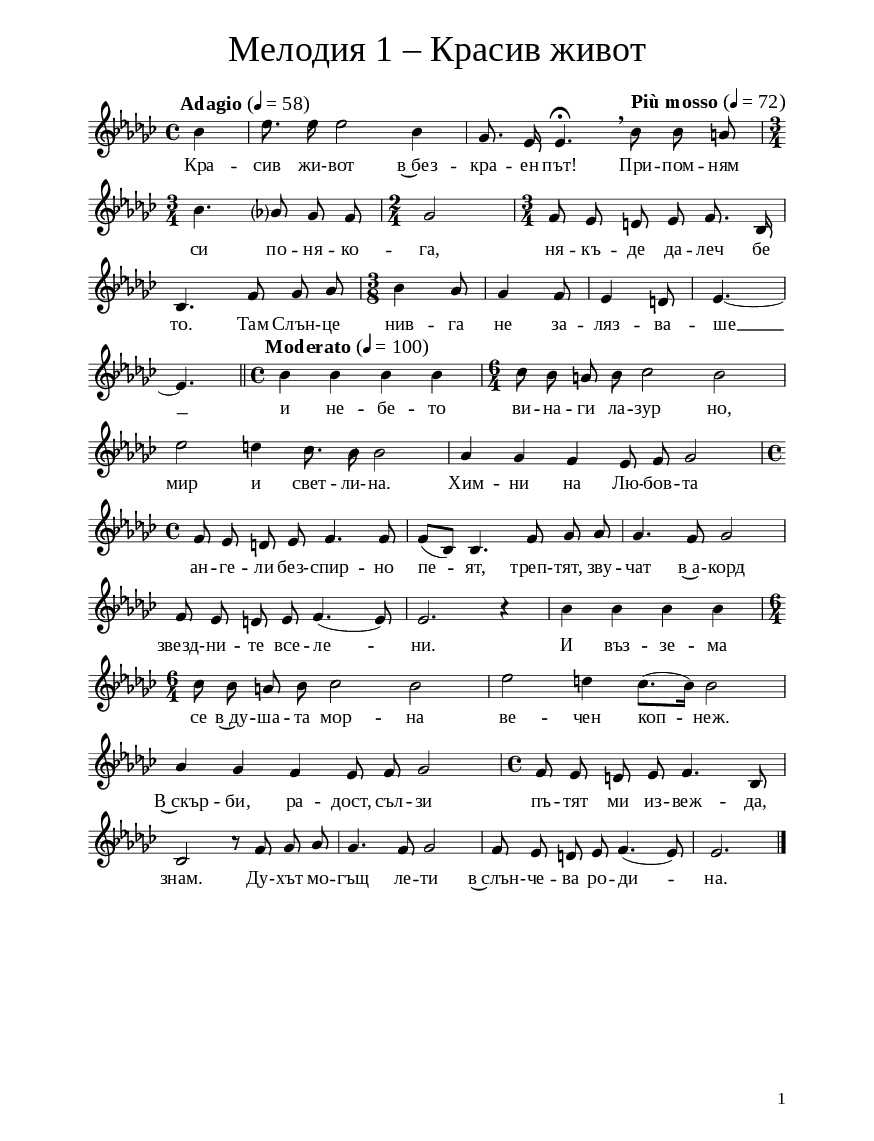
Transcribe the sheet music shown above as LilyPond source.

\version "2.24.4"

% include paper part and global functions
\include "include/globals.ily"

\bookpart {
  \label #'ref185
  \tocItem \markup "Мелодия 1 – Красив живот"
  \paper {
    print-all-headers = ##t
    print-page-number = ##t
    print-first-page-number = ##t

    % put page numbers on the bottom
    oddHeaderMarkup = \markup ""
    evenHeaderMarkup = \markup ""
    oddFooterMarkup = \markup
    \fill-line {
      ""
      \if \should-print-page-number \fromproperty #'page:page-number-string
    }
    evenFooterMarkup = \markup
    \fill-line {
      \if \should-print-page-number \fromproperty #'page:page-number-string
      ""
    }

    left-margin = 1.5\cm
    right-margin = 1.5\cm
    top-margin = 1.6\cm
    bottom-margin = 1.2\cm
    ragged-bottom = ##t % do not spread the staves to fill the whole vertical space

    % change distance between staves
    system-system-spacing =
    #'((basic-distance . 10)
       (minimum-distance . 6)
       (padding . 1)
       (stretchability . 12))
  }
  \score {
    \layout {
      indent = 0.0\cm % remove first line indentation
      ragged-last = ##f % do spread last line to fill the whole space
      \override Staff.BarLine.thick-thickness = #4 %make the end and repeat bars thiner
      \override Score.VoltaBracket.font-size = #-1.7 % make the repeat number fontsize smaller


      \context {
        \Score
        \omit BarNumber %remove bar numbers
        \override KeySignature.X-offset = #-1.2 % decrease keysigniture offset
        \override TimeSignature.X-offset = #-1.8 % decrease time signiture offset
        \override MetronomeMark.font-size = #1.5 % increase the tempo fontsize
        \override TupletNumber.font-size = #0.4 % increase the triol number

      } % context

      \context {
        % change staff size
        \Staff
        fontSize = #+0 % affects notes size only
        \override StaffSymbol.staff-space = #(magstep -3)
        \override StaffSymbol.thickness = #0.5
        \override BarLine.hair-thickness = #1
        %\override StaffSymbol.ledger-line-thickness = #'(0 . 0)
      }

      \context {
        % adjust space between staff and lyrics and between the two lyric lines
        \Lyrics
        \override VerticalAxisGroup.nonstaff-relatedstaff-spacing = #'((padding . 1))
        \override VerticalAxisGroup.nonstaff-nonstaff-spacing = #'((minimum-distance . 2))
        includeGraceNotes = ##t
      }
    } % layout

    \new Voice \absolute {
      \clef treble
      \key es \minor
      \time 4/4
      \tempoFunc "Adagio" 4 "58"
      \autoBeamOff
      \partial 4
      bes'4 | % 1
      es''8.  es''16  es''2  bes'4 | % 2
      ges'8.  es'16  es'4. ^\fermata \tempoFunc "Più mosso" 4 "72" \breathe bes'8
      bes'8
      a'8 \break | % 3
      \time 3/4  | % 3
      bes'4.  aes'?8  ges'8  f'8 | % 4
      \time 2/4  | % 4
      ges'2 | % 5
      \time 3/4  | % 5
      f'8  es'8  d'8  es'8  f'8.
      bes16 \break | % 6
      bes4.  f'8  ges'8  as'8 | % 7
      \time 3/8  | % 7
      bes'4  as'8 | % 8
      ges'4  f'8 | % 9
      es'4  d'8 |
      es'4. ~  \break | % 11
      es'4. \bar "||" | % 12
      \time 4/4  | % 12
      \tempoFunc "Moderato" 4 "100"
      bes'4  bes'4  bes'4  bes'4 | % 13
      \time 6/4  | % 13
      ces''8  bes'8  a'8  bes'8
      ces''2  bes'2 | \break % 14
      es''2 d''4  ces''8.  bes'16
      bes'2 | % 15
      as'4  ges'4  f'4  es'8  f'8
      ges'2 \break | % 16
      \time 4/4  | % 16
      f'8  es'8  d'8  es'8  f'4.
      f'8 | % 17
      f'8 (  [bes8] )  bes4.  f'8  ges'8
      as'8 | % 18
      ges'4.  f'8  ges'2 | \break % 19
      f'8  es'8  d'8  es'8  f'4. (
      es'8 ) |
      es'2. r4 | % 21
      bes'4  bes'4  bes'4  bes'4 \break | % 22
      \time 6/4  | % 22
      ces''8  bes'8  a'8  bes'8
      ces''2  bes'2 | % 23
      es''2  d''4  ces''8. (  [bes'16]
      )  bes'2 \break | % 24
      as'4  ges'4  f'4  es'8  f'8
      ges'2 | % 25
      \time 4/4  | % 25
      f'8  es'8  d'8  es'8  f'4.
      bes8 \break | % 26
      bes2 r8  f'8  ges'8  as'8 | % 27
      ges'4.  f'8  ges'2 | % 28
      f'8  es'8  d'8  es'8  f'4. (
      es'8 ) | % 29
      es'2. \bar "|."

    }

    \addlyrics {
      Кра -- сив "жи-" -- вот в~без -- кра --
      ен път! При -- пом -- ням си по --
      ня -- ко -- га, ня -- къ -- де да --
      леч бе то. Там "Слън-" -- це нив --
      га не за -- ляз -- ва -- ше __  и
      не -- бе -- то ви -- на -- ги ла --
      зур но, мир и свет -- "ли-" -- на.
      Хим -- ни на Лю -- бов -- та ан --
      ге -- ли "без-" -- спир -- но пе --
      ят, "треп-" -- тят, зву -- чат "в~а-" --
      корд "звезд-" -- ни -- те все -- ле
      -- ни. И въз -- зе -- ма се
      в~ду -- ша -- та мор -- на ве --
      чен коп -- неж. В~скър -- би,
      ра -- дост, съл -- зи пъ -- тят ми
      из -- веж -- да, знам.  "Ду-" -- хът мо --
      гъщ ле -- ти "в~слън-" -- че -- ва ро
      -- ди  -- на.}

      \header {
        title = \titleFunc #'ref_desc_17 "Мелодия 1 – Красив живот" "Melodija 1 – Krasiv Život"
      }

      \midi{}

    } % score

  } % bookpart

  % Più mosso
  %
